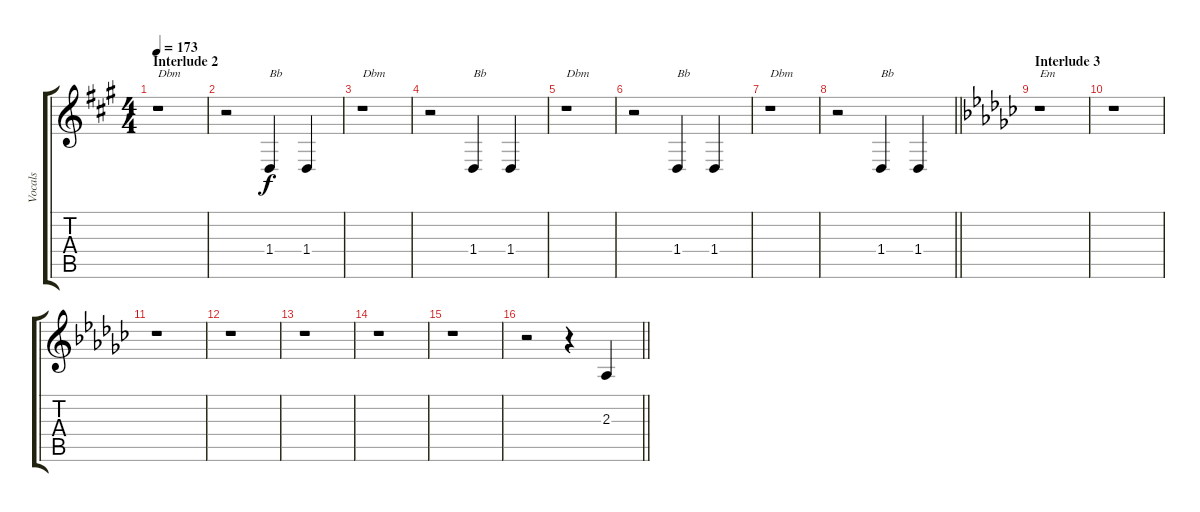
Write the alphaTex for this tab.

\track ("Vocals" "Vocals") {instrument sopranosax}
\staff {score tabs}
\tuning (Eb4 Bb3 Gb3 Db3 Ab2 Eb2) {hide}
\ts (4 4)
\section ("" "Interlude 2")
\tempo 173
\clef g2
\ks f#minor
r.1{txt "Dbm" dy f} |
r.2 1.4.4{txt "Bb"} 1.4.4 |
r.1{txt "Dbm"} |
r.2 1.4.4{txt "Bb"} 1.4.4 |
r.1{txt "Dbm"} |
r.2 1.4.4{txt "Bb"} 1.4.4 |
r.1{txt "Dbm"} |
\barLineRight lightlight
r.2 1.4.4{txt "Bb"} 1.4.4 |
\section ("" "Interlude 3")
\ks ebminor
r.1{txt "Em"} |
r.1 |
r.1 |
r.1 |
r.1 |
r.1 |
r.1 |
\barLineRight lightlight
r.2 r.4 2.3.4
